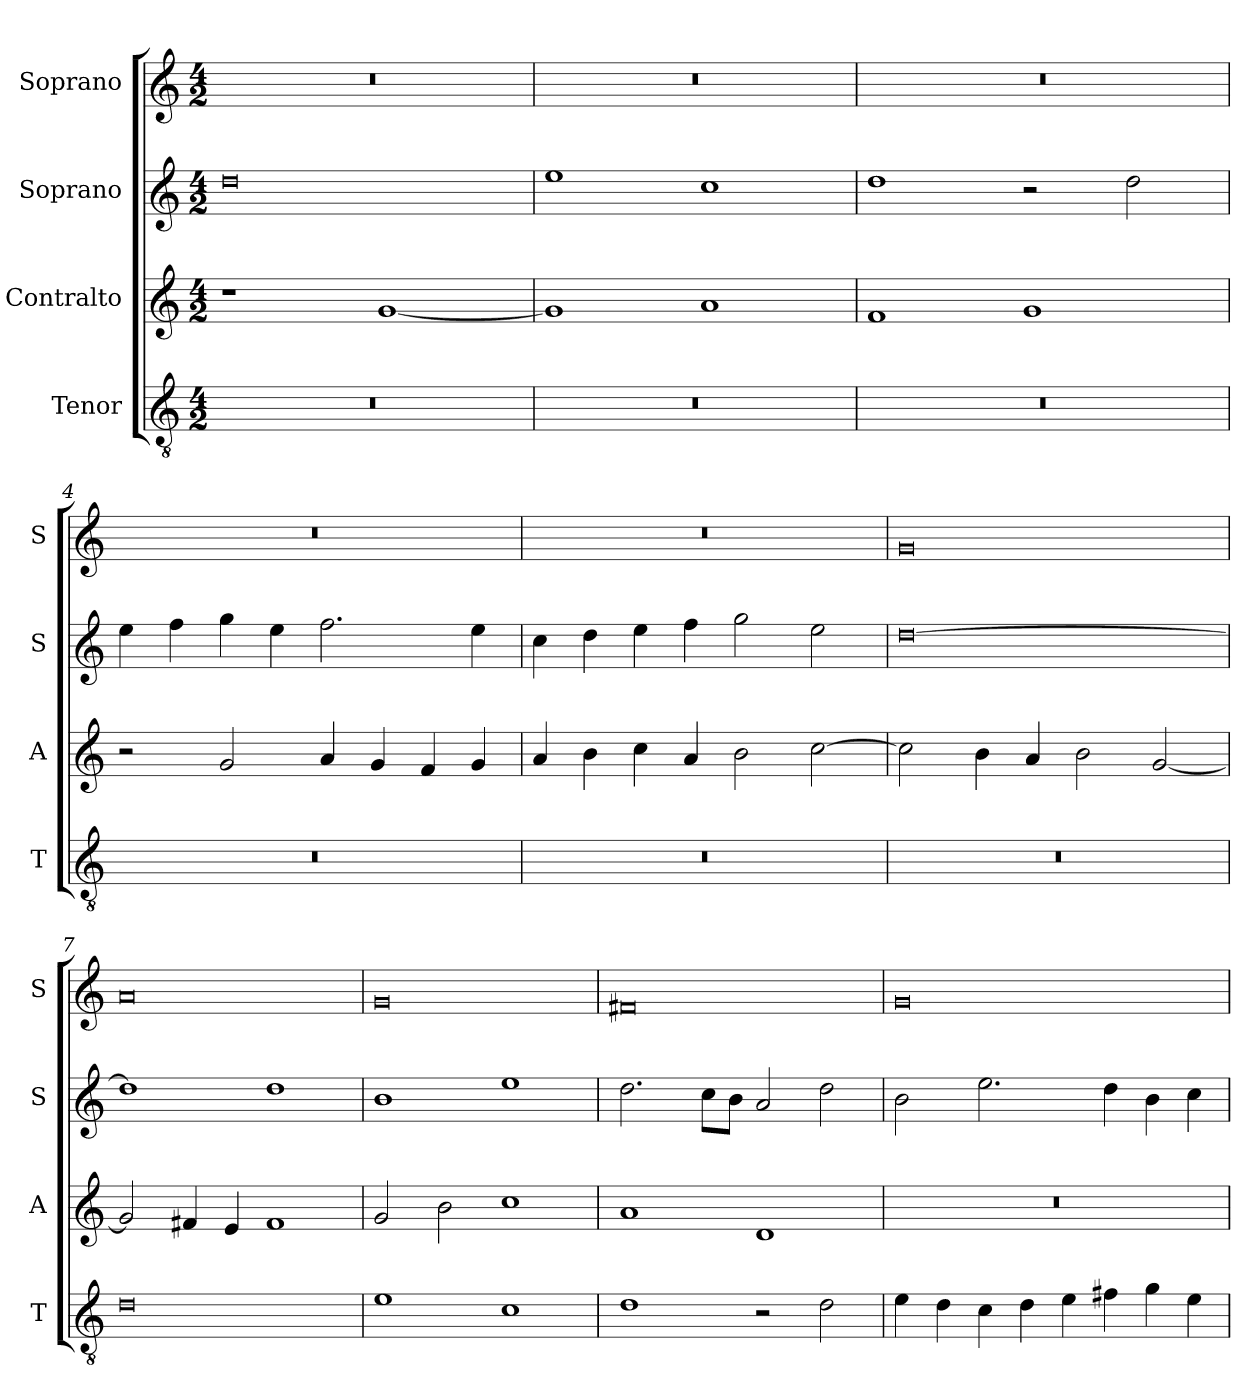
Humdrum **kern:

**kern	**kern	**kern	**kern
*part4	*part3	*part2	*part1
*staff4	*staff3	*staff2	*staff1
*I"Tenor	*I"Contralto	*I"Soprano	*I"Soprano
*I'T	*I'A	*I'S	*I'S
*clefGv2	*clefG2	*clefG2	*clefG2
*k[]	*k[]	*k[]	*k[]
*G:mix	*G:mix	*G:mix	*G:mix
*M4/2	*M4/2	*M4/2	*M4/2
=1	=1	=1	=1
0r	1r	0dd	0r
.	[1g	.	.
=2	=2	=2	=2
0r	1g]	1ee	0r
.	1a	1cc	.
=3	=3	=3	=3
0r	1f	1dd	0r
.	1g	2r	.
.	.	2dd	.
=4	=4	=4	=4
0r	2r	4ee	0r
.	.	4ff	.
.	2g	4gg	.
.	.	4ee	.
.	4a	2.ff	.
.	4g	.	.
.	4f	.	.
.	4g	4ee	.
=5	=5	=5	=5
0r	4a	4cc	0r
.	4b	4dd	.
.	4cc	4ee	.
.	4a	4ff	.
.	2b	2gg	.
.	[2cc	2ee	.
=6	=6	=6	=6
0r	2cc]	[0dd	0g
.	4b	.	.
.	4a	.	.
.	2b	.	.
.	[2g	.	.
=7	=7	=7	=7
0d	2g]	1dd]	0a
.	4f#X	.	.
.	4e	.	.
.	1f#	1dd	.
=8	=8	=8	=8
1e	2g	1b	0g
.	2b	.	.
1c	1cc	1ee	.
=9	=9	=9	=9
1d	1a	2.dd	0f#X
.	.	8cc\L	.
.	.	8b\J	.
2r	1d	2a	.
2d	.	2dd	.
=10	=10	=10	=10
4e	0r	2b	0g
4d	.	.	.
4c	.	2.ee	.
4d	.	.	.
4e	.	.	.
4f#X	.	4dd	.
4g	.	4b	.
4e	.	4cc	.
=	=	=	=
*-	*-	*-	*-
